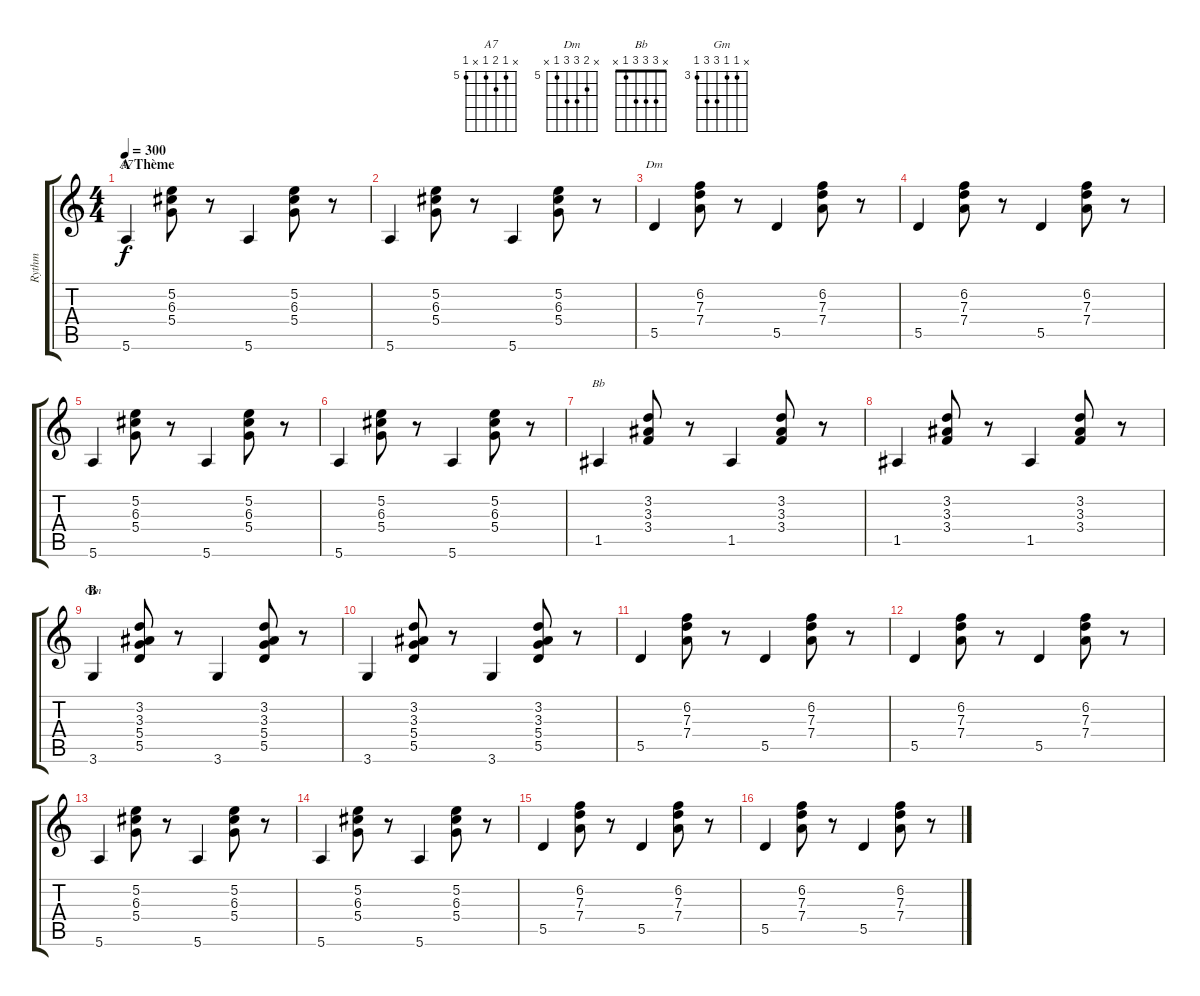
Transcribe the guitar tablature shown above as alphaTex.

\track ("Rythm" "Rythm") {instrument acousticguitarnylon}
\staff {score tabs}
\tuning (E4 B3 G3 D3 A2 E2) {hide}
\chord ("A7" x 5 6 5 x 5) {firstfret 5}
\chord ("Dm" x 6 7 7 5 x) {firstfret 5}
\chord ("Bb" x 3 3 3 1 x)
\chord ("Gm" x 3 3 5 5 3) {firstfret 3}
\ts (4 4)
\section ("" "A Thème")
\tempo 300
\clef g2
\ks c
5.6.4{ch "A7" dy f} (5.2 6.3 5.4).8 r.8 5.6.4 (5.2 6.3 5.4).8 r.8 |
5.6.4 (5.2 6.3 5.4).8 r.8 5.6.4 (5.2 6.3 5.4).8 r.8 |
5.5.4{ch "Dm"} (6.2 7.3 7.4).8 r.8 5.5.4 (6.2 7.3 7.4).8 r.8 |
5.5.4 (6.2 7.3 7.4).8 r.8 5.5.4 (6.2 7.3 7.4).8 r.8 |
5.6.4 (5.2 6.3 5.4).8 r.8 5.6.4 (5.2 6.3 5.4).8 r.8 |
5.6.4 (5.2 6.3 5.4).8 r.8 5.6.4 (5.2 6.3 5.4).8 r.8 |
1.5.4{ch "Bb"} (3.2 3.3 3.4).8 r.8 1.5.4 (3.2 3.3 3.4).8 r.8 |
1.5.4 (3.2 3.3 3.4).8 r.8 1.5.4 (3.2 3.3 3.4).8 r.8 |
\section ("" "B")
3.6.4{ch "Gm"} (3.2 3.3 5.4 5.5).8 r.8 3.6.4 (3.2 3.3 5.4 5.5).8 r.8 |
3.6.4 (3.2 3.3 5.4 5.5).8 r.8 3.6.4 (3.2 3.3 5.4 5.5).8 r.8 |
5.5.4 (6.2 7.3 7.4).8 r.8 5.5.4 (6.2 7.3 7.4).8 r.8 |
5.5.4 (6.2 7.3 7.4).8 r.8 5.5.4 (6.2 7.3 7.4).8 r.8 |
5.6.4 (5.2 6.3 5.4).8 r.8 5.6.4 (5.2 6.3 5.4).8 r.8 |
5.6.4 (5.2 6.3 5.4).8 r.8 5.6.4 (5.2 6.3 5.4).8 r.8 |
5.5.4 (6.2 7.3 7.4).8 r.8 5.5.4 (6.2 7.3 7.4).8 r.8 |
5.5.4 (6.2 7.3 7.4).8 r.8 5.5.4 (6.2 7.3 7.4).8 r.8
